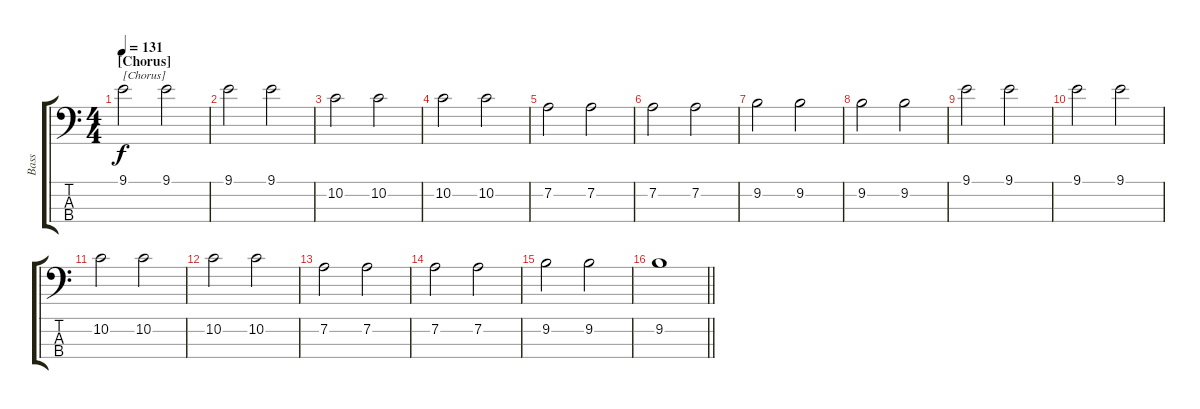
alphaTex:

\track ("Bass" "Bass") {instrument electricbassfinger}
\staff {score tabs}
\tuning (G2 D2 A1 E1) {hide}
\ts (4 4)
\section ("" "[Chorus]")
\tempo 131
\clef f4
\ks c
9.1.2{txt "[Chorus]" dy f} 9.1.2 |
9.1.2 9.1.2 |
10.2.2 10.2.2 |
10.2.2 10.2.2 |
7.2.2 7.2.2 |
7.2.2 7.2.2 |
9.2.2 9.2.2 |
9.2.2 9.2.2 |
9.1.2 9.1.2 |
9.1.2 9.1.2 |
10.2.2 10.2.2 |
10.2.2 10.2.2 |
7.2.2 7.2.2 |
7.2.2 7.2.2 |
9.2.2 9.2.2 |
\barLineRight lightlight
9.2.1
